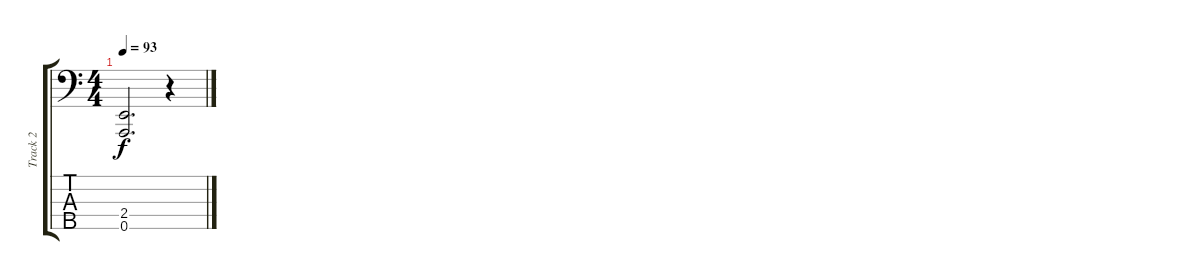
\track ("Track 2" "Track 2") {instrument electricbassfinger}
\staff {score tabs}
\tuning (F2 C2 G1 D1 A0) {hide}
\ts (4 4)
\tempo 93
\clef f4
\ks c
(2.4 0.5).2{d dy f} r.4
